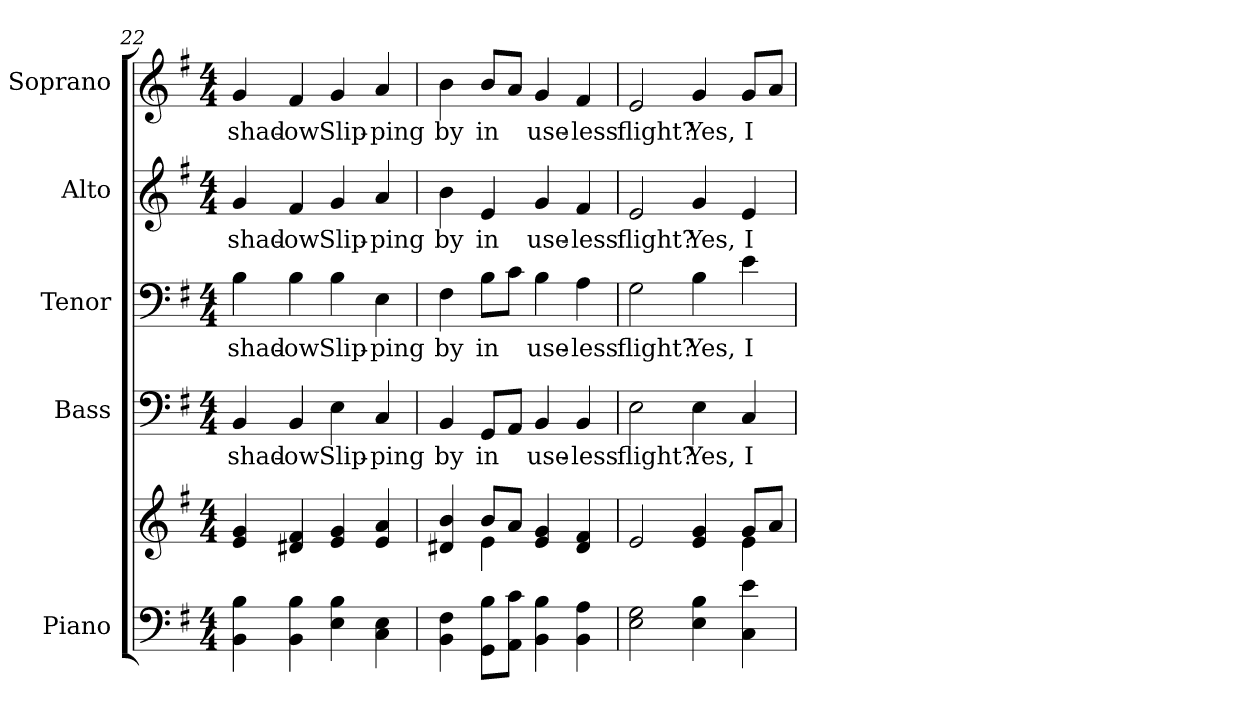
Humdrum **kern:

**kern	**kern	**kern	**text	**kern	**text	**kern	**text	**kern	**text
*part5	*part5	*part4	*part4	*part3	*part3	*part2	*part2	*part1	*part1
*staff6	*staff5	*staff4	*staff4	*staff3	*staff3	*staff2	*staff2	*staff1	*staff1
*I"Piano	*	*I"Bass	*	*I"Tenor	*	*I"Alto	*	*I"Soprano	*
*I'Pno.	*	*I'B.	*	*I'T.	*	*I'A.	*	*I'S.	*
!!LO:PB:g=z
*clefF4	*clefG2	*clefF4	*	*clefF4	*	*clefG2	*	*clefG2	*
*k[f#]	*k[f#]	*k[f#]	*	*k[f#]	*	*k[f#]	*	*k[f#]	*
*G:	*G:	*G:	*	*G:	*	*G:	*	*G:	*
*M4/4	*M4/4	*M4/4	*	*M4/4	*	*M4/4	*	*M4/4	*
=22	=22	=22	=22	=22	=22	=22	=22	=22	=22
!	!	!	!LO:LY:b:color=#000000	!	!	!	!	!	!
!	!	!	!	!	!LO:LY:b:color=#000000	!	!	!	!
!	!	!	!	!	!	!	!LO:LY:b:color=#000000	!	!
!	!	!	!	!	!	!	!	!	!LO:LY:b:color=#000000
4BBi\ 4Bi	4ei/ 4gi	4BBi/	shad-	4Bi\	shad-	4gi/	shad-	4gi/	shad-
!	!	!	!LO:LY:b:color=#000000	!	!	!	!	!	!
!	!	!	!	!	!LO:LY:b:color=#000000	!	!	!	!
!	!	!	!	!	!	!	!LO:LY:b:color=#000000	!	!
!	!	!	!	!	!	!	!	!	!LO:LY:b:color=#000000
4BBi\ 4Bi	4d#Xi/ 4f#i	4BBi/	-ow	4Bi\	-ow	4f#i/	-ow	4f#i/	-ow
!	!	!	!LO:LY:b:color=#000000	!	!	!	!	!	!
!	!	!	!	!	!LO:LY:b:color=#000000	!	!	!	!
!	!	!	!	!	!	!	!LO:LY:b:color=#000000	!	!
!	!	!	!	!	!	!	!	!	!LO:LY:b:color=#000000
4Ei\ 4Bi	4ei/ 4gi	4Ei\	Slip-	4Bi\	Slip-	4gi/	Slip-	4gi/	Slip-
!	!	!	!LO:LY:b:color=#000000	!	!	!	!	!	!
!	!	!	!	!	!LO:LY:b:color=#000000	!	!	!	!
!	!	!	!	!	!	!	!LO:LY:b:color=#000000	!	!
!	!	!	!	!	!	!	!	!	!LO:LY:b:color=#000000
4Ci\ 4Ei	4ei/ 4ai	4Ci/	-ping	4Ei\	-ping	4ai/	-ping	4ai/	-ping
=23	=23	=23	=23	=23	=23	=23	=23	=23	=23
*	*^	*	*	*	*	*	*	*	*
!	!	!	!	!LO:LY:b:color=#000000	!	!	!	!	!	!
!	!	!	!	!	!	!LO:LY:b:color=#000000	!	!	!	!
!	!	!	!	!	!	!	!	!LO:LY:b:color=#000000	!	!
!	!	!	!	!	!	!	!	!	!	!LO:LY:b:color=#000000
4BBi\ 4F#i	4d#Xi/ 4bi	4ryy	4BBi/	by	4F#i\	by	4bi\	by	4bi\	by
!	!	!	!	!LO:LY:b:color=#000000	!	!	!	!	!	!
!	!	!	!	!	!	!LO:LY:b:color=#000000	!	!	!	!
!	!	!	!	!	!	!	!	!LO:LY:b:color=#000000	!	!
!	!	!	!	!	!	!	!	!	!	!LO:LY:b:color=#000000
8GGi\ 8BiL	8bi/L	4ei\	8GGi/L	in	8Bi\L	in	4ei/	in	8bi/L	in
8AAi\ 8ciJ	8ai/J	.	8AAi/J	.	8ci\J	.	.	.	8ai/J	.
!	!	!	!	!LO:LY:b:color=#000000	!	!	!	!	!	!
!	!	!	!	!	!	!LO:LY:b:color=#000000	!	!	!	!
!	!	!	!	!	!	!	!	!LO:LY:b:color=#000000	!	!
!	!	!	!	!	!	!	!	!	!	!LO:LY:b:color=#000000
4BBi\ 4Bi	4ei/ 4gi	2ryy	4BBi/	use-	4Bi\	use-	4gi/	use-	4gi/	use-
!	!	!	!	!LO:LY:b:color=#000000	!	!	!	!	!	!
!	!	!	!	!	!	!LO:LY:b:color=#000000	!	!	!	!
!	!	!	!	!	!	!	!	!LO:LY:b:color=#000000	!	!
!	!	!	!	!	!	!	!	!	!	!LO:LY:b:color=#000000
4BBi\ 4Ai	4d#i/ 4f#i	.	4BBi/	-less	4Ai\	-less	4f#i/	-less	4f#i/	-less
=24	=24	=24	=24	=24	=24	=24	=24	=24	=24	=24
!	!	!	!	!LO:LY:b:color=#000000	!	!	!	!	!	!
!	!	!	!	!	!	!LO:LY:b:color=#000000	!	!	!	!
!	!	!	!	!	!	!	!	!LO:LY:b:color=#000000	!	!
!	!	!	!	!	!	!	!	!	!	!LO:LY:b:color=#000000
2Ei\ 2Gi	2ei/	2ryy	2Ei\	flight?	2Gi\	flight?	2ei/	flight?	2ei/	flight?
!	!	!	!	!LO:LY:b:color=#000000	!	!	!	!	!	!
!	!	!	!	!	!	!LO:LY:b:color=#000000	!	!	!	!
!	!	!	!	!	!	!	!	!LO:LY:b:color=#000000	!	!
!	!	!	!	!	!	!	!	!	!	!LO:LY:b:color=#000000
4Ei\ 4Bi	4ei/ 4gi	4ryy	4Ei\	Yes,	4Bi\	Yes,	4gi/	Yes,	4gi/	Yes,
!	!	!	!	!LO:LY:b:color=#000000	!	!	!	!	!	!
!	!	!	!	!	!	!LO:LY:b:color=#000000	!	!	!	!
!	!	!	!	!	!	!	!	!LO:LY:b:color=#000000	!	!
!	!	!	!	!	!	!	!	!	!	!LO:LY:b:color=#000000
4Ci\ 4ei	8gi/L	4ei\	4Ci/	I	4ei\	I	4ei/	I	8gi/L	I
.	8ai/J	.	.	.	.	.	.	.	8ai/J	.
*	*v	*v	*	*	*	*	*	*	*	*
=	=	=	=	=	=	=	=	=	=
*-	*-	*-	*-	*-	*-	*-	*-	*-	*-
